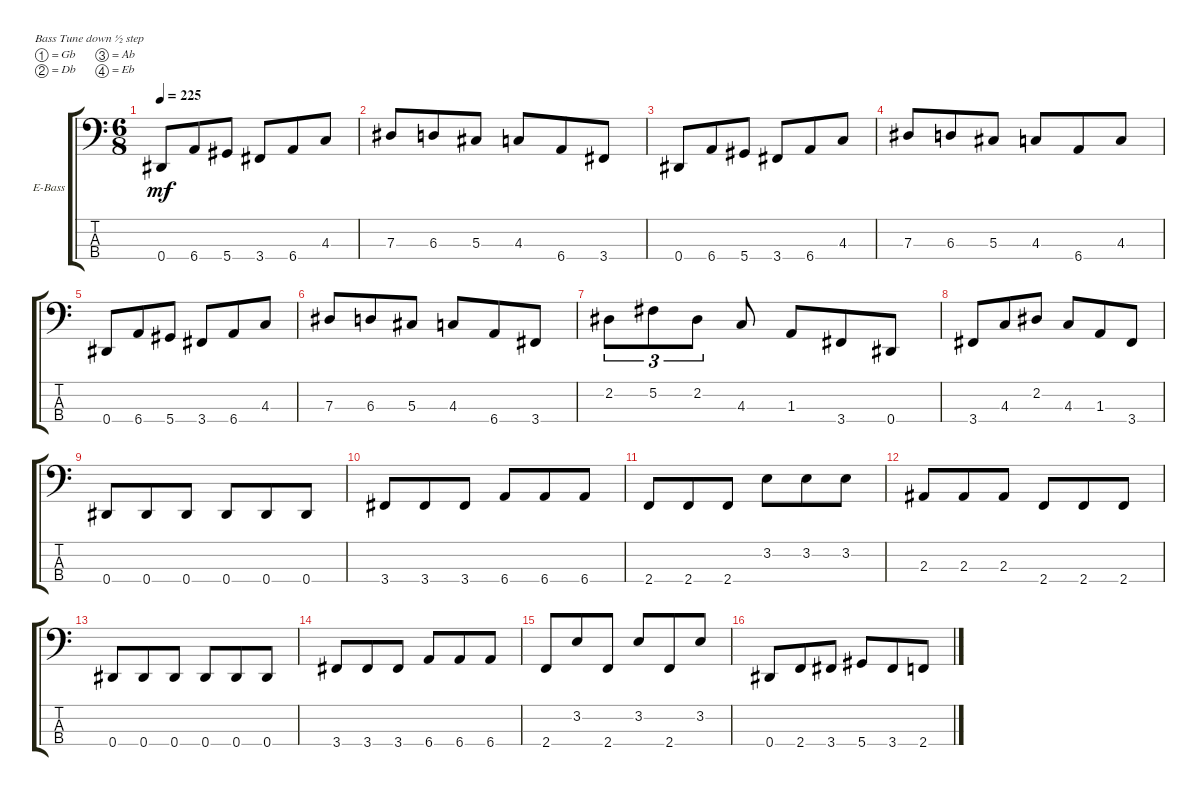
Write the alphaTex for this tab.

\bracketExtendMode groupsimilarinstruments
\firstSystemTrackNameOrientation horizontal
\otherSystemsTrackNameOrientation horizontal
\track ("Electric Bass" "E-Bass") {instrument electricbassfinger}
\staff {score tabs}
\tuning (Gb2 Db2 Ab1 Eb1)
\ts (6 8)
\tempo 225
\clef f4
\ks c
0.4.8{dy mf} 6.4.8 5.4.8 3.4.8 6.4.8 4.3.8 |
7.3.8 6.3.8 5.3.8 4.3.8 6.4.8 3.4.8 |
0.4.8 6.4.8 5.4.8 3.4.8 6.4.8 4.3.8 |
7.3.8 6.3.8 5.3.8 4.3.8 6.4.8 4.3.8 |
0.4.8 6.4.8 5.4.8 3.4.8 6.4.8 4.3.8 |
7.3.8 6.3.8 5.3.8 4.3.8 6.4.8 3.4.8 |
2.2.8{tu (3 2)} 5.2.8{tu (3 2)} 2.2.8{tu (3 2)} 4.3.8 1.3.8 3.4.8 0.4.8 |
3.4.8 4.3.8 2.2.8 4.3.8 1.3.8 3.4.8 |
0.4.8 0.4.8 0.4.8 0.4.8 0.4.8 0.4.8 |
3.4.8 3.4.8 3.4.8 6.4.8 6.4.8 6.4.8 |
2.4.8 2.4.8 2.4.8 3.2.8 3.2.8 3.2.8 |
2.3.8 2.3.8 2.3.8 2.4.8 2.4.8 2.4.8 |
0.4.8 0.4.8 0.4.8 0.4.8 0.4.8 0.4.8 |
3.4.8 3.4.8 3.4.8 6.4.8 6.4.8 6.4.8 |
2.4.8 3.2.8 2.4.8 3.2.8 2.4.8 3.2.8 |
0.4.8 2.4.8 3.4.8 5.4.8 3.4.8 2.4.8
